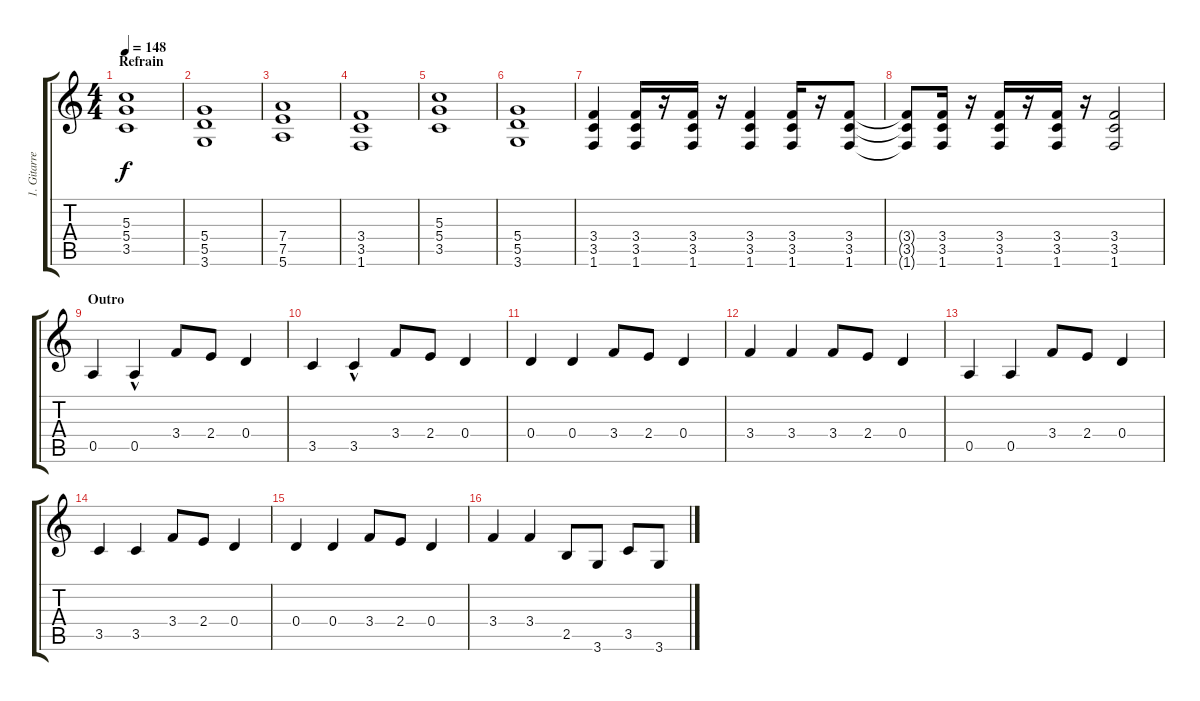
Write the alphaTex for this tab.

\track ("1. Gitarre" "1. Gitarre") {instrument distortionguitar}
\staff {score tabs}
\tuning (E4 B3 G3 D3 A2 E2) {hide}
\ts (4 4)
\section ("" "Refrain")
\tempo 148
\clef g2
\ks c
(5.3 5.4 3.5).1{dy f} |
(5.4 5.5 3.6).1 |
(7.4 7.5 5.6).1 |
(3.4 3.5 1.6).1 |
(5.3 5.4 3.5).1 |
(5.4 5.5 3.6).1 |
(3.4 3.5 1.6).4 (3.4 3.5 1.6).16 r.16 (3.4 3.5 1.6).16 r.16 (3.4 3.5 1.6).4 (3.4 3.5 1.6).16 r.16 (3.4 3.5 1.6).8 |
(3.4{t} 3.5{t} 1.6{t}).8 (3.4 3.5 1.6).16 r.16 (3.4 3.5 1.6).16 r.16 (3.4 3.5 1.6).16 r.16 (3.4 3.5 1.6).2 |
\section ("" "Outro")
0.5.4 0.5{hac}.4 3.4.8 2.4.8 0.4.4 |
3.5.4 3.5{hac}.4 3.4.8 2.4.8 0.4.4 |
0.4.4 0.4.4 3.4.8 2.4.8 0.4.4 |
3.4.4 3.4.4 3.4.8 2.4.8 0.4.4 |
0.5.4 0.5.4 3.4.8 2.4.8 0.4.4 |
3.5.4 3.5.4 3.4.8 2.4.8 0.4.4 |
0.4.4 0.4.4 3.4.8 2.4.8 0.4.4 |
3.4.4 3.4.4 2.5.8 3.6.8 3.5.8 3.6.8
